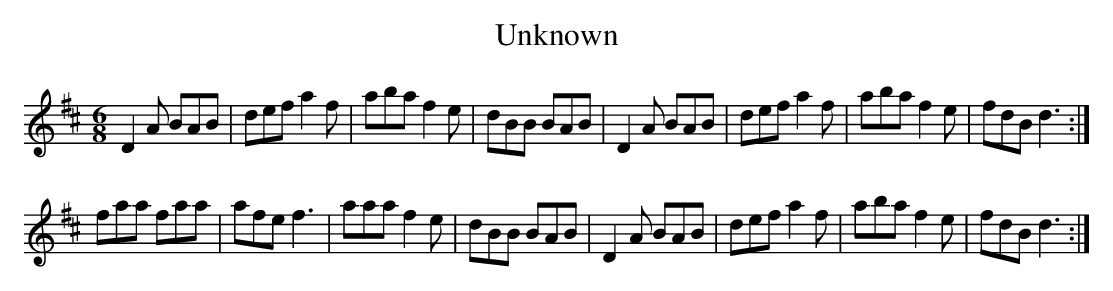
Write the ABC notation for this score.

X:1
T:Unknown
M:6/8
L:1/8
K:D
D2 A BAB|def a2 f|aba f2 e|dBB BAB|D2 A BAB|def a2 f|aba f2 e|fdB d3:|]
faa faa|afe f3|aaa f2 e|dBB BAB|D2 A BAB|def a2 f|aba f2 e|fdB d3:|]
